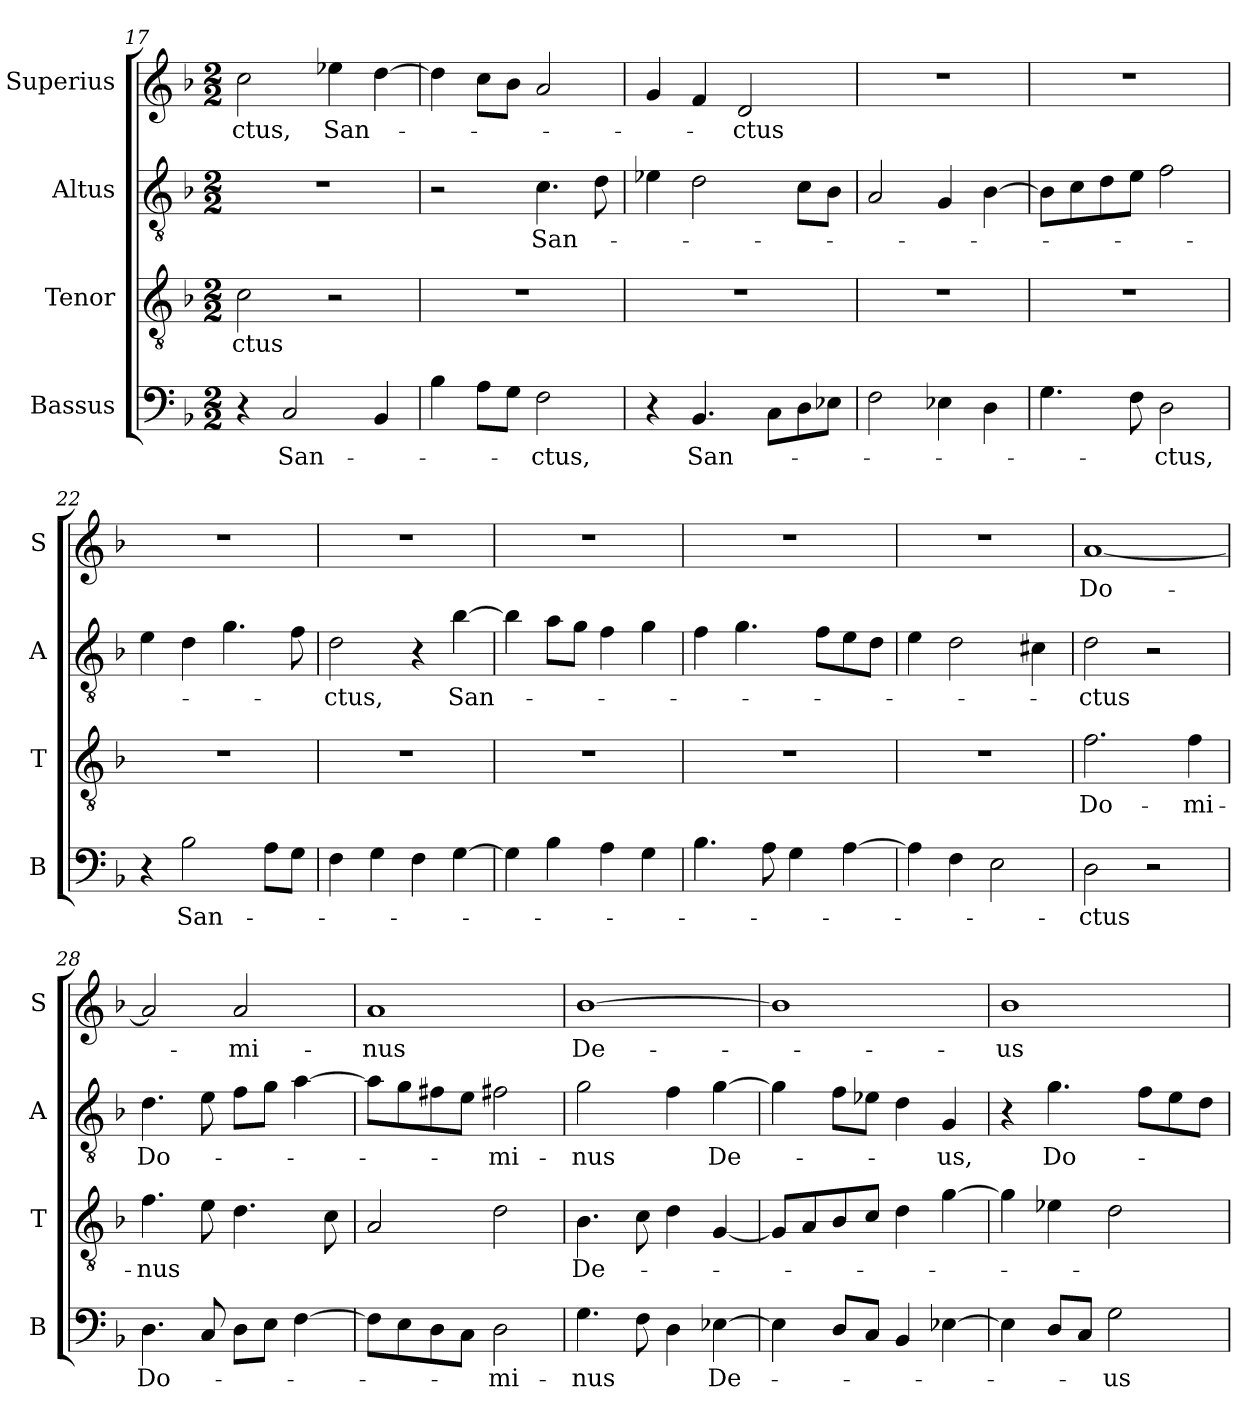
**kern	**text	**kern	**text	**kern	**text	**kern	**text
*part4	*part4	*part3	*part3	*part2	*part2	*part1	*part1
*staff4	*staff4	*staff3	*staff3	*staff2	*staff2	*staff1	*staff1
*I"Bassus	*	*I"Tenor	*	*I"Altus	*	*I"Superius	*
*I'B	*	*I'T	*	*I'A	*	*I'S	*
*clefF4	*	*clefGv2	*	*clefGv2	*	*clefG2	*
*k[b-]	*	*k[b-]	*	*k[b-]	*	*k[b-]	*
*M2/2	*	*M2/2	*	*M2/2	*	*M2/2	*
=17	=17	=17	=17	=17	=17	=17	=17
!	!	!	!LO:LY:i	!	!	!	!LO:LY:i
4r	.	2c	-ctus	1r	.	2cc	-ctus,
!	!LO:LY:i	!	!	!	!	!	!
2C	San-	.	.	.	.	.	.
!	!	!	!	!	!	!	!LO:LY:i
.	.	2r	.	.	.	4ee-X	San-
4BB-	.	.	.	.	.	[4dd	.
=18	=18	=18	=18	=18	=18	=18	=18
4B-	.	1r	.	2r	.	4dd]	.
8AL	.	.	.	.	.	8ccL	.
8GJ	.	.	.	.	.	8b-J	.
!	!LO:LY:i	!	!	!	!	!	!
2F	-ctus,	.	.	4.c	San-	2a	.
.	.	.	.	8d	.	.	.
=19	=19	=19	=19	=19	=19	=19	=19
4r	.	1r	.	4e-X	.	4g	.
4.BB-	San-	.	.	2d	.	4f	.
.	.	.	.	.	.	2d	-ctus
8CL	.	.	.	.	.	.	.
8D	.	.	.	8cL	.	.	.
8E-iJ	.	.	.	8B-J	.	.	.
=20	=20	=20	=20	=20	=20	=20	=20
2F	.	1r	.	2A	.	1r	.
4E-i	.	.	.	4G	.	.	.
4D	.	.	.	[4B-	.	.	.
=21	=21	=21	=21	=21	=21	=21	=21
4.G	.	1r	.	8B-L]	.	1r	.
.	.	.	.	8c	.	.	.
.	.	.	.	8d	.	.	.
8F	.	.	.	8eJ	.	.	.
2D	-ctus,	.	.	2f	.	.	.
=22	=22	=22	=22	=22	=22	=22	=22
4r	.	1r	.	4e	.	1r	.
!	!LO:LY:i	!	!	!	!	!	!
2B-	San-	.	.	4d	.	.	.
.	.	.	.	4.g	.	.	.
8AL	.	.	.	.	.	.	.
8GJ	.	.	.	8f	.	.	.
=23	=23	=23	=23	=23	=23	=23	=23
4F	.	1r	.	2d	-ctus,	1r	.
4G	.	.	.	.	.	.	.
4F	.	.	.	4r	.	.	.
!	!	!	!	!	!LO:LY:i	!	!
[4G	.	.	.	[4b-	San-	.	.
=24	=24	=24	=24	=24	=24	=24	=24
4G]	.	1r	.	4b-]	.	1r	.
4B-	.	.	.	8aL	.	.	.
.	.	.	.	8gJ	.	.	.
4A	.	.	.	4f	.	.	.
4G	.	.	.	4g	.	.	.
=25	=25	=25	=25	=25	=25	=25	=25
4.B-	.	1r	.	4f	.	1r	.
.	.	.	.	4.g	.	.	.
8A	.	.	.	.	.	.	.
4G	.	.	.	.	.	.	.
.	.	.	.	8fL	.	.	.
[4A	.	.	.	8e	.	.	.
.	.	.	.	8dJ	.	.	.
=26	=26	=26	=26	=26	=26	=26	=26
4A]	.	1r	.	4e	.	1r	.
4F	.	.	.	2d	.	.	.
2E	.	.	.	.	.	.	.
.	.	.	.	4c#X	.	.	.
=27	=27	=27	=27	=27	=27	=27	=27
!	!LO:LY:i	!	!	!	!LO:LY:i	!	!
2D	-ctus	2.f	Do-	2d	-ctus	[1a	Do-
2r	.	.	.	2r	.	.	.
.	.	4f	-mi-	.	.	.	.
=28	=28	=28	=28	=28	=28	=28	=28
4.D	Do-	4.f	-nus	4.d	Do-	2a]	.
8C	.	8e	.	8e	.	.	.
8DL	.	4.d	.	8fL	.	2a	-mi-
8EJ	.	.	.	8gJ	.	.	.
[4F	.	.	.	[4a	.	.	.
.	.	8c	.	.	.	.	.
=29	=29	=29	=29	=29	=29	=29	=29
8FL]	.	2A	.	8aL]	.	1a	-nus
8E	.	.	.	8g	.	.	.
8D	.	.	.	8f#X	.	.	.
8CJ	.	.	.	8eJ	.	.	.
2D	-mi-	2d	.	2f#X	-mi-	.	.
=30	=30	=30	=30	=30	=30	=30	=30
4.G	-nus	4.B-	De-	2g	-nus	[1b-	De-
8F	.	8c	.	.	.	.	.
4D	.	4d	.	4f	.	.	.
!	!	!	!	!	!LO:LY:i	!	!
[4E-X	De-	[4G	.	[4g	De-	.	.
=31	=31	=31	=31	=31	=31	=31	=31
4E-]	.	8GL]	.	4g]	.	1b-]	.
.	.	8A	.	.	.	.	.
8DL	.	8B-	.	8fL	.	.	.
8CJ	.	8cJ	.	8e-XJ	.	.	.
4BB-	.	4d	.	4d	.	.	.
!	!	!	!	!	!LO:LY:i	!	!
[4E-X	.	[4g	.	4G	-us,	.	.
=32	=32	=32	=32	=32	=32	=32	=32
4E-]	.	4g]	.	4r	.	1b-	-us
!	!	!	!	!	!LO:LY:i	!	!
8DL	.	4e-X	.	4.g	Do-	.	.
8CJ	.	.	.	.	.	.	.
2G	-us	2d	.	.	.	.	.
.	.	.	.	8fL	.	.	.
.	.	.	.	8e	.	.	.
.	.	.	.	8dJ	.	.	.
=	=	=	=	=	=	=	=
*-	*-	*-	*-	*-	*-	*-	*-
